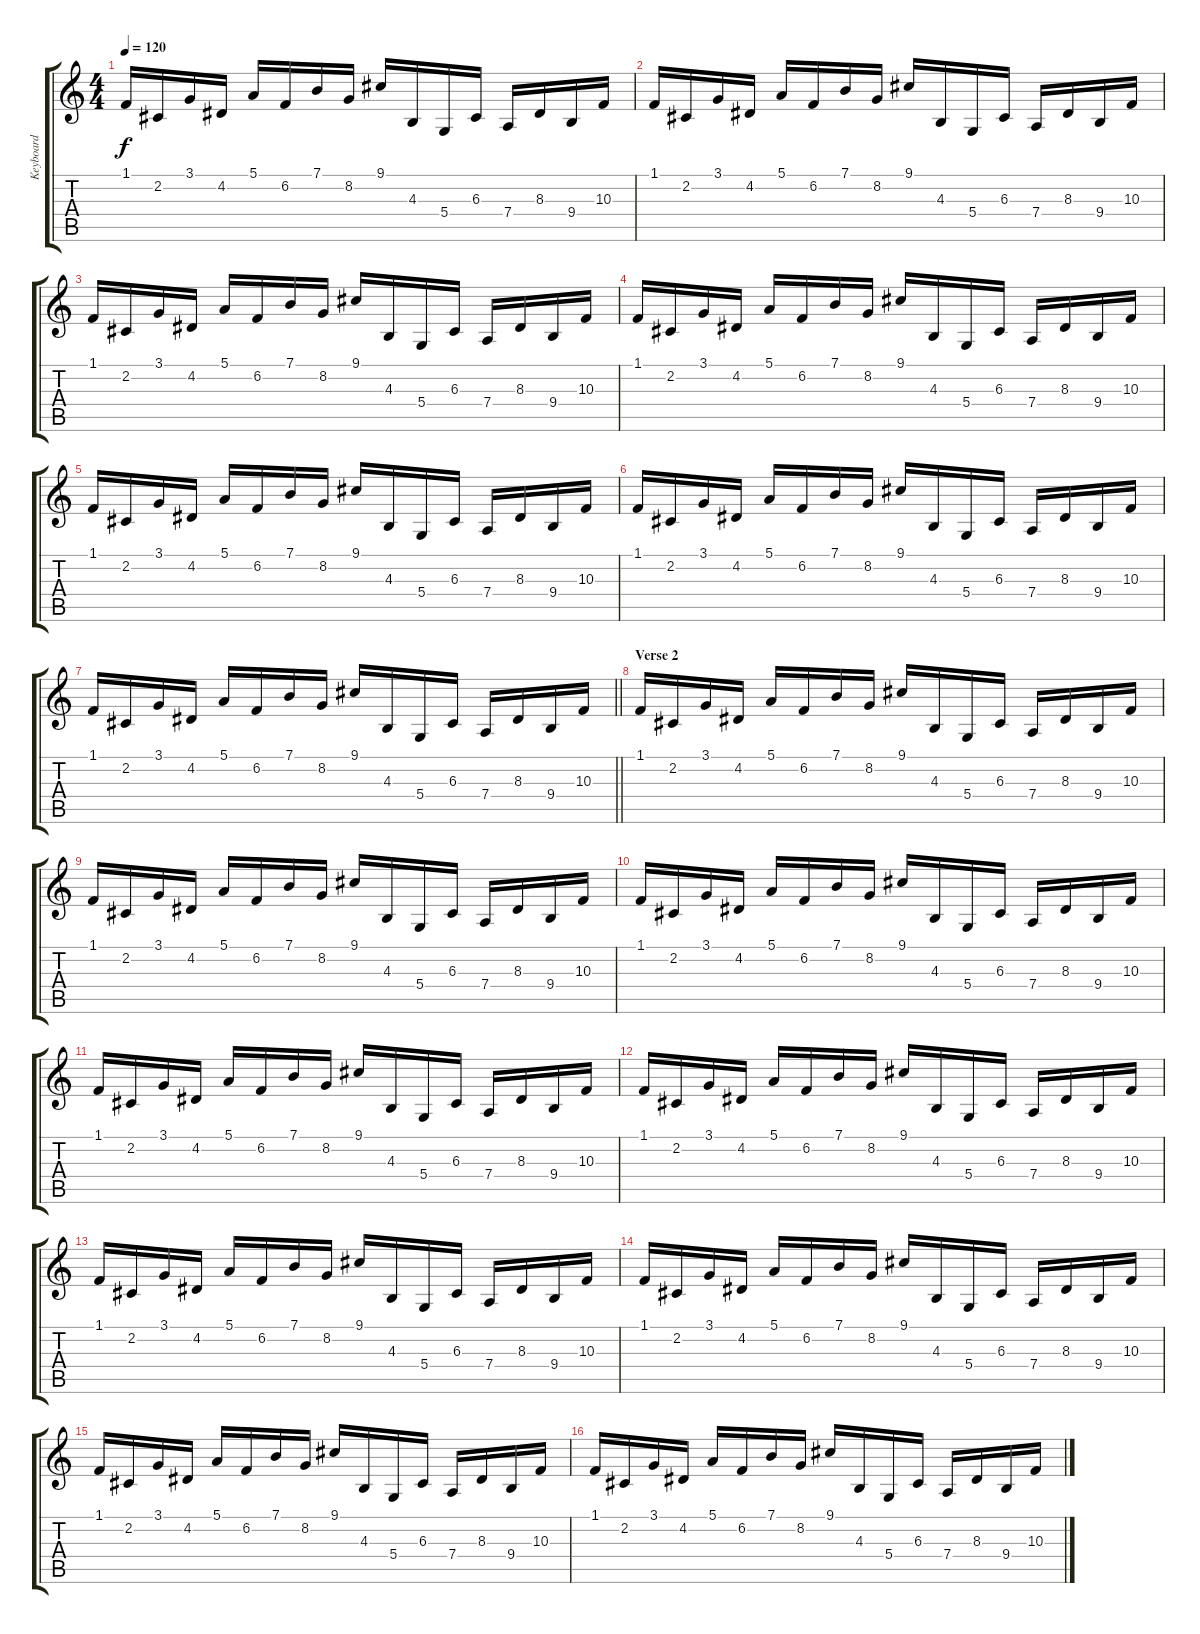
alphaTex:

\track ("Keyboard" "Keyboard") {instrument lead4chiff}
\staff {score tabs}
\tuning (E4 B3 G3 D3 A2 E2) {hide}
\ts (4 4)
\tempo 120
\clef g2
\ks c
1.1.16{dy f} 2.2.16 3.1.16 4.2.16 5.1.16 6.2.16 7.1.16 8.2.16 9.1.16 4.3.16 5.4.16 6.3.16 7.4.16 8.3.16 9.4.16 10.3.16 |
1.1.16 2.2.16 3.1.16 4.2.16 5.1.16 6.2.16 7.1.16 8.2.16 9.1.16 4.3.16 5.4.16 6.3.16 7.4.16 8.3.16 9.4.16 10.3.16 |
1.1.16 2.2.16 3.1.16 4.2.16 5.1.16 6.2.16 7.1.16 8.2.16 9.1.16 4.3.16 5.4.16 6.3.16 7.4.16 8.3.16 9.4.16 10.3.16 |
1.1.16 2.2.16 3.1.16 4.2.16 5.1.16 6.2.16 7.1.16 8.2.16 9.1.16 4.3.16 5.4.16 6.3.16 7.4.16 8.3.16 9.4.16 10.3.16 |
1.1.16 2.2.16 3.1.16 4.2.16 5.1.16 6.2.16 7.1.16 8.2.16 9.1.16 4.3.16 5.4.16 6.3.16 7.4.16 8.3.16 9.4.16 10.3.16 |
1.1.16 2.2.16 3.1.16 4.2.16 5.1.16 6.2.16 7.1.16 8.2.16 9.1.16 4.3.16 5.4.16 6.3.16 7.4.16 8.3.16 9.4.16 10.3.16 |
\barLineRight lightlight
1.1.16 2.2.16 3.1.16 4.2.16 5.1.16 6.2.16 7.1.16 8.2.16 9.1.16 4.3.16 5.4.16 6.3.16 7.4.16 8.3.16 9.4.16 10.3.16 |
\section ("" "Verse 2")
1.1.16 2.2.16 3.1.16 4.2.16 5.1.16 6.2.16 7.1.16 8.2.16 9.1.16 4.3.16 5.4.16 6.3.16 7.4.16 8.3.16 9.4.16 10.3.16 |
1.1.16 2.2.16 3.1.16 4.2.16 5.1.16 6.2.16 7.1.16 8.2.16 9.1.16 4.3.16 5.4.16 6.3.16 7.4.16 8.3.16 9.4.16 10.3.16 |
1.1.16 2.2.16 3.1.16 4.2.16 5.1.16 6.2.16 7.1.16 8.2.16 9.1.16 4.3.16 5.4.16 6.3.16 7.4.16 8.3.16 9.4.16 10.3.16 |
1.1.16 2.2.16 3.1.16 4.2.16 5.1.16 6.2.16 7.1.16 8.2.16 9.1.16 4.3.16 5.4.16 6.3.16 7.4.16 8.3.16 9.4.16 10.3.16 |
1.1.16 2.2.16 3.1.16 4.2.16 5.1.16 6.2.16 7.1.16 8.2.16 9.1.16 4.3.16 5.4.16 6.3.16 7.4.16 8.3.16 9.4.16 10.3.16 |
1.1.16 2.2.16 3.1.16 4.2.16 5.1.16 6.2.16 7.1.16 8.2.16 9.1.16 4.3.16 5.4.16 6.3.16 7.4.16 8.3.16 9.4.16 10.3.16 |
1.1.16 2.2.16 3.1.16 4.2.16 5.1.16 6.2.16 7.1.16 8.2.16 9.1.16 4.3.16 5.4.16 6.3.16 7.4.16 8.3.16 9.4.16 10.3.16 |
1.1.16 2.2.16 3.1.16 4.2.16 5.1.16 6.2.16 7.1.16 8.2.16 9.1.16 4.3.16 5.4.16 6.3.16 7.4.16 8.3.16 9.4.16 10.3.16 |
1.1.16 2.2.16 3.1.16 4.2.16 5.1.16 6.2.16 7.1.16 8.2.16 9.1.16 4.3.16 5.4.16 6.3.16 7.4.16 8.3.16 9.4.16 10.3.16
